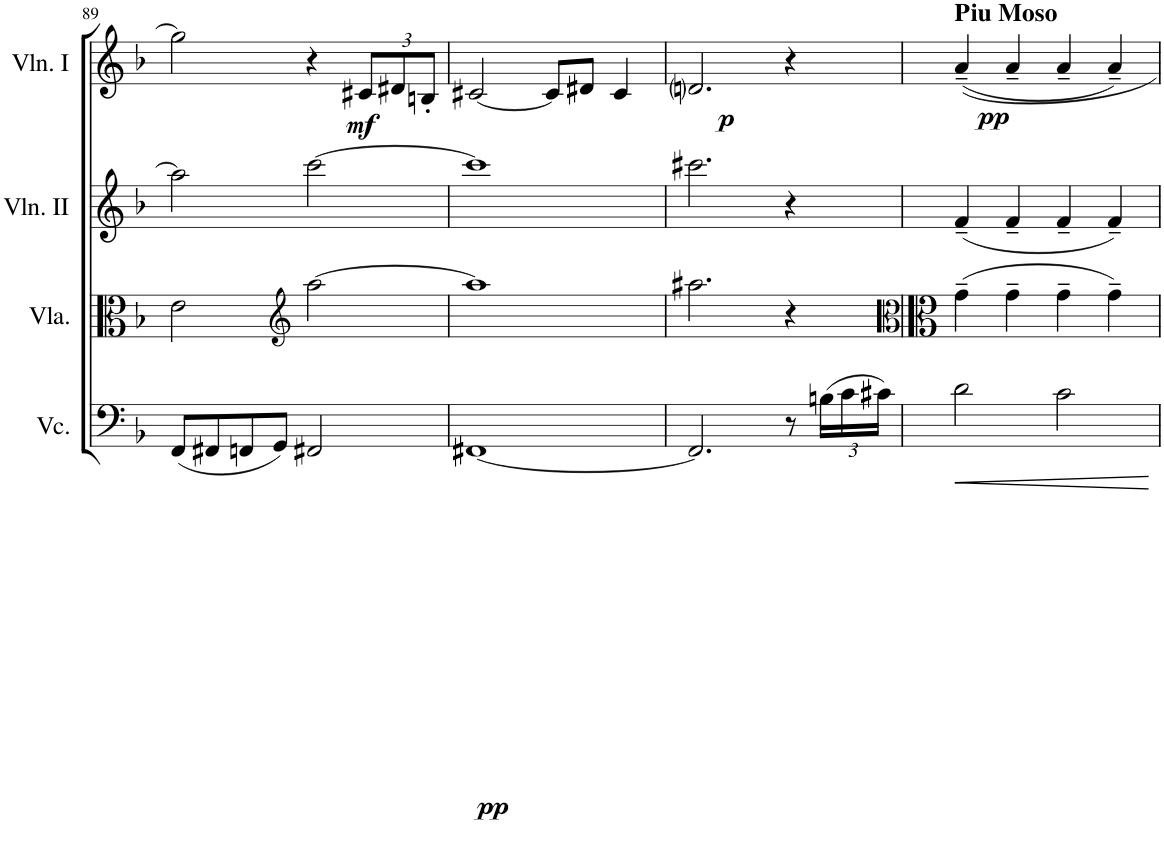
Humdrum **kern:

**kern	**dynam	**kern	**kern	**kern	**dynam
*part4	*part4	*part3	*part2	*part1	*part1
*staff4	*staff4	*staff3	*staff2	*staff1	*staff1
*I"Cello	*	*I"Viola	*I"Violin II	*I"Violin I	*
*	*	*I'Vla.	*I'Vln. II	*I'Vln. I	*
!!LO:PB:g=z
*clefF4	*	*clefC3	*clefG2	*clefG2	*
*k[b-]	*	*k[b-]	*k[b-]	*k[b-]	*
*M4/4	*	*M4/4	*M4/4	*M4/4	*
*met(c)	*	*met(c)	*met(c)	*met(c)	*
=89	=89	=89	=89	=89	=89
(8FF/L	.	2e\	2aa\]	2gg#\]	.
8FF#X/	.	.	.	.	.
8FFn/	.	.	.	.	.
8GG/J)	.	.	.	.	.
*	*	*clefG2	*	*	*
2FF#X/	.	[2aa\	[2ccc\	4r	.
*	*	*	*	*Xbrackettup	*
!	!	!	!	!	!LO:DY:b
.	.	.	.	12c#X/L	mf
.	.	.	.	(12d#X/	.
.	.	.	.	12Bn'/J	.
=90	=90	=90	=90	=90	=90
!	!LO:DY:b	!	!	!	!
[1FF#X	pp	1aa]	1ccc]	[2c#X/	.
.	.	.	.	8c#/L]	.
.	.	.	.	8d#X/J	.
.	.	.	.	4c#/	.
=91	=91	=91	=91	=91	=91
!	!	!	!	!	!LO:DY:b
2.FF#/]	.	2.aa#X\	2.ccc#X\	2.dni/	p
8r	.	4r	4r	4r	.
*Xbrackettup	*	*	*	*	*
(24Bn\LL	.	.	.	.	.
24c\	.	.	.	.	.
24c#X\JJ)	.	.	.	.	.
=92	=92	=92	=92	=92	=92
*	*	*clefC3	*	*	*
!	!	!	!	!LO:TX:a:B:t=Piu Moso	!
!	!	!	!	!	!LO:DY:b
2d\	.	(4g~\	(4f~/	(4a~/)	pp
.	.	4g~\	4f~/	4a~/	.
2c\	.	4g~\	4f~/	4a~/	.
.	.	4g~\)	4f~/)	4a~/)	.
=	=	=	=	=	=
*-	*-	*-	*-	*-	*-
